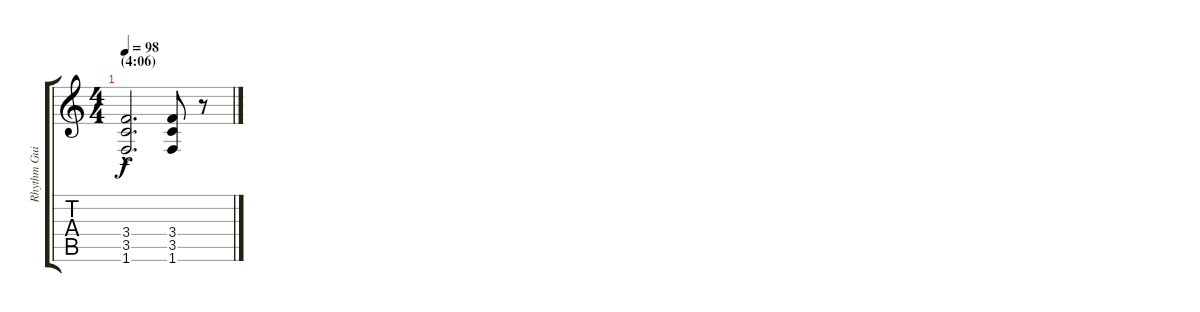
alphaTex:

\track ("Rhythm Guitar" "Rhythm Gui") {instrument distortionguitar}
\staff {score tabs}
\tuning (E4 B3 G3 D3 A2 E2) {hide}
\ts (4 4)
\section ("" "(4:06)")
\tempo 98
\clef g2
\ks c
(3.4{hac} 3.5{hac} 1.6{hac}).2{d dy f} (3.4 3.5 1.6).8 r.8
